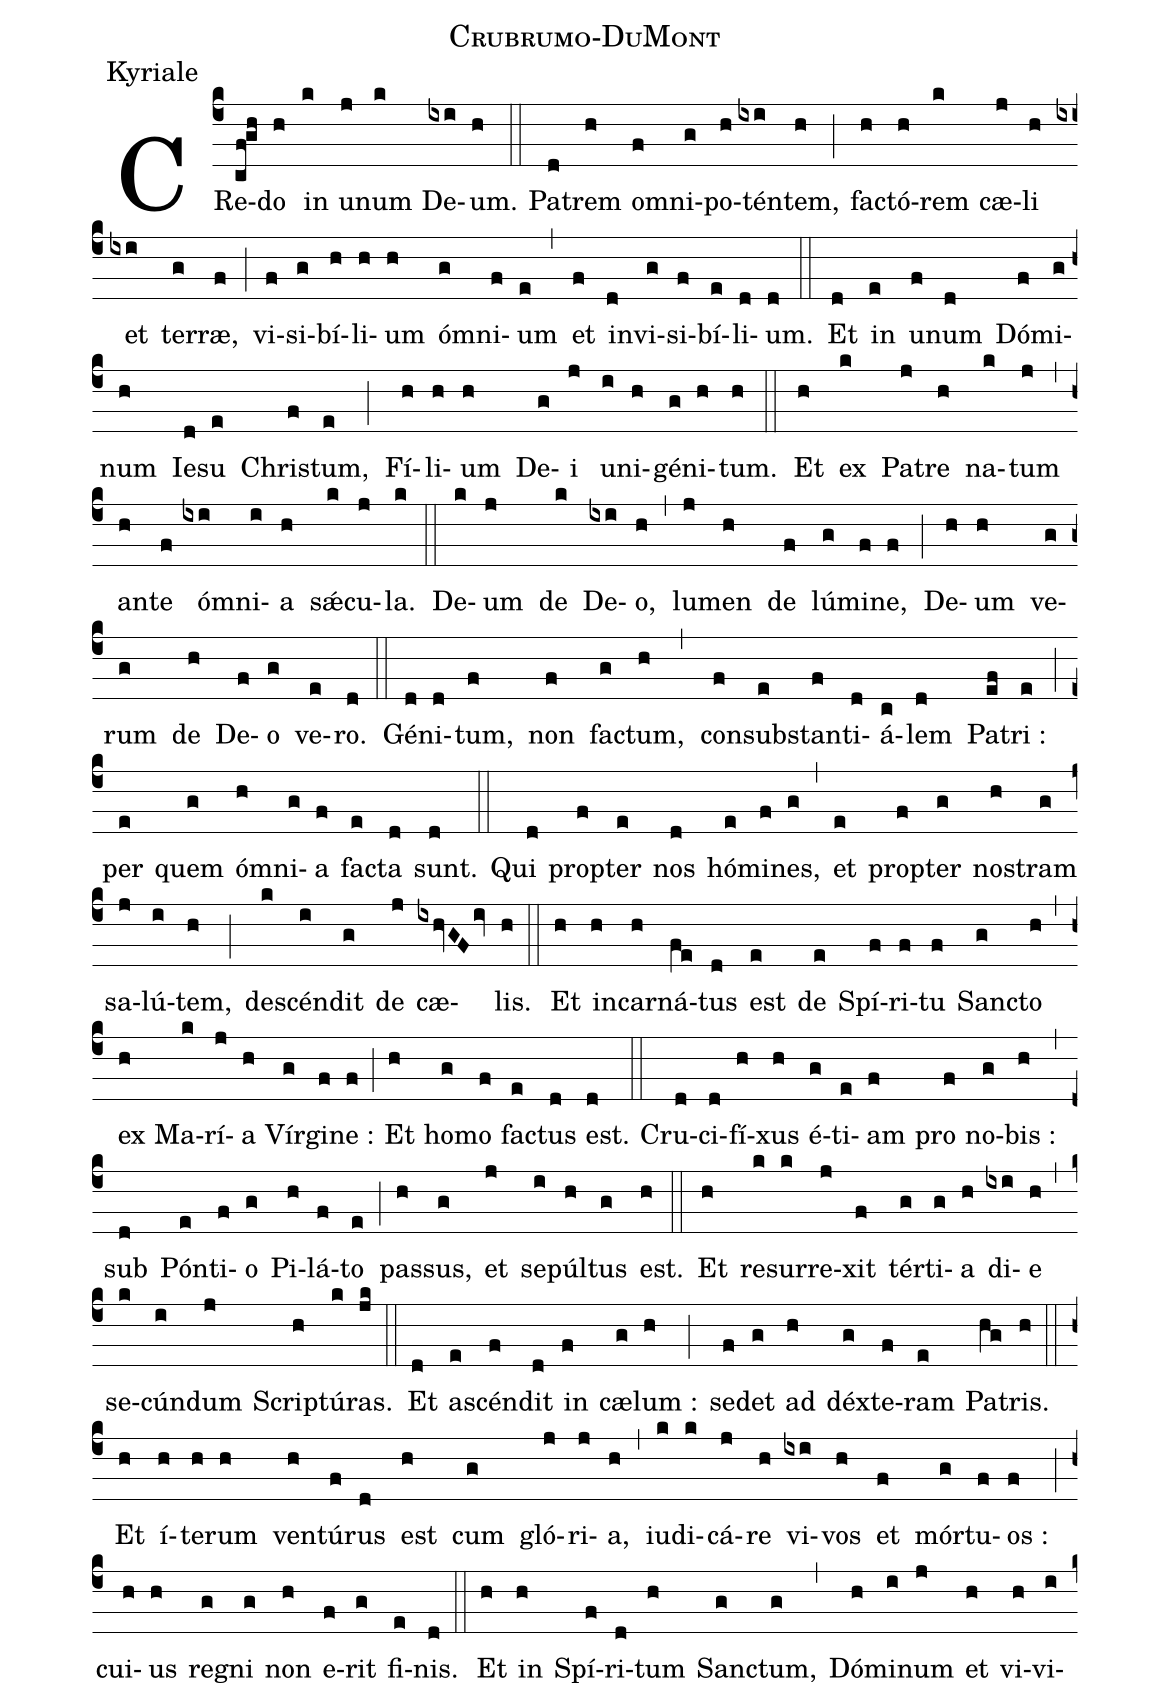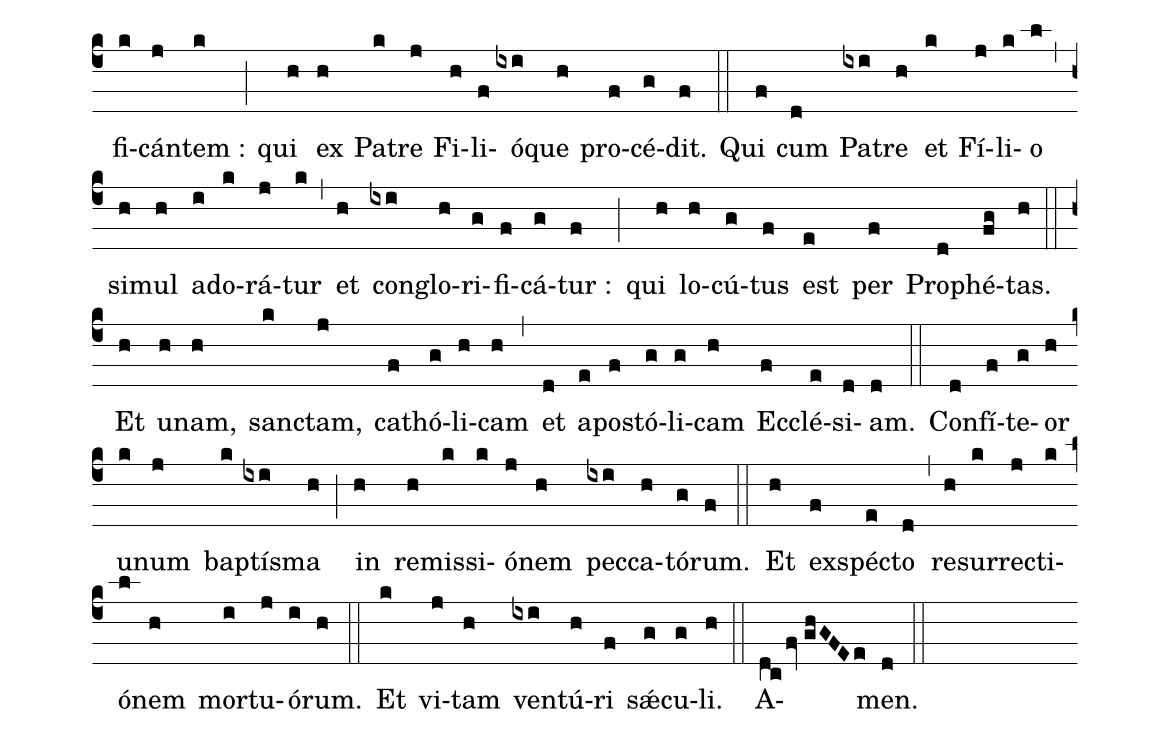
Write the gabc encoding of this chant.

name:Crubrumo-DuMont;
office-part:Kyriale;
%%
(c4)CRe(cf!gh)do(h) in(k) u(j)num(k) De(ixi)um.(h) (::)

Pa(d)trem(h) om(f)ni(g)po(h)tén(ixi)tem,(h) (;)
fa(h)ctó(h)rem(k) cæ(j)li(h) et(ixi) ter(g)ræ,(f) (;) vi(f)si(g)bí(h)li(h)um(h) óm(g)ni(f)um(e) (,) et(f) in(d)vi(g)si(f)bí(e)li(d)um.(d) (::)

Et(d) in(e) u(f)num(d) Dó(f)mi(g)num(h) Ie(d)su(e) Chri(f)stum,(e) (;) Fí(h)li(h)um(h) De(g)i(j) u(i)ni(h)gé(g)ni(h)tum.(h) (::)

Et(h) ex(k) Pa(j)tre(h) na(k)tum(j) (,) an(h)te(f) óm(ixi)ni(i)a(h) sǽ(k)cu(j)la.(k) (::)

De(k)um(j) de(k) De(ixi)o,(h) (,) lu(j)men(h) de(f) lú(g)mi(f)ne,(f) (;) De(h)um(h) ve(g)rum(g) de(h) De(f)o(g) ve(e)ro.(d) (::)

Gé(d)ni(d)tum,(f) non(f) fa(g)ctum,(h) (,) con(f)sub(e)stan(f)ti(d)á(c)lem(d) Pa(ef)tri :(e) (;) per(e) quem(g) óm(h)ni(g)a(f) fa(e)cta(d) sunt.(d) (::)

Qui(d) prop(f)ter(e) nos(d) hó(e)mi(f)nes,(g) (,) et(e) prop(f)ter(g) no(h)stram(g) sa(j)lú(i)tem,(h) (;) de(k)scén(i)dit(g) de(j) cæ(ixhvGFiv)lis.(h) (::)

Et(h) in(h)car(h)ná(fe)tus(d) est(e) de(e) Spí(f)ri(f)tu(f) San(g)cto(h) (,) ex(h) Ma(k)rí(j)a(h) Vír(g)gi(f)ne :(f) (;)
Et(h) ho(g)mo(f) fa(e)ctus(d) est.(d) (::)

Cru(d)ci(d)fí(h)xus(h) é(g)ti(e)am(f) pro(f) no(g)bis :(h) (,) sub(d) Pón(e)ti(f)o(g) Pi(h)lá(f)to(e) (;) pas(h)sus,(g) et(j) se(i)púl(h)tus(g) est.(h) (::)

Et(h) re(k)sur(k)re(j)xit(f) tér(g)ti(g)a(h) di(ixi)e(h) (,) se(k)cún(i)dum(j) Scrip(h)tú(k)ras.(jk) (::)

Et(d) a(e)scén(f)dit(d) in(f) cæ(g)lum :(h) (;) se(f)det(g) ad(h) déx(g)te(f)ram(e) Pa(hg)tris.(h) (::)

Et(h) í(h)te(h)rum(h) ven(h)tú(f)rus(d) est(h) cum(g) gló(j)ri(j)a,(h) (,) iu(k)di(k)cá(j)re(h) vi(ixi)vos(h) et(f) mór(g)tu(f)os :(f) (;) cui(h)us(h) re(g)gni(g) non(h) e(f)rit(g) fi(e)nis.(d) (::)

Et(h) in(h) Spí(f)ri(d)tum(h) San(g)ctum,(g) (,) Dó(h)mi(i)num(j) et(h) vi(h)vi(i)fi(k)cán(j)tem :(k) (;) qui(h) ex(h) Pa(k)tre(j) Fi(h)li(f)ó(ixi)que(h) pro(f)cé(g)dit.(f) (::)

Qui(f) cum(d) Pa(ixi)tre(h) et(k) Fí(j)li(k)o(l) (,) si(h)mul(h) a(i)do(k)rá(j)tur(k) (,) et(h) con(ixi)glo(h)ri(g)fi(f)cá(g)tur :(f) (;) qui(h) lo(h)cú(g)tus(f) est(e) per(f) Pro(d)phé(fg)tas.(h) (::)

Et(h) u(h)nam,(h) san(k)ctam,(j) ca(f)thó(g)li(h)cam(h) (,) et(d) a(e)po(f)stó(g)li(g)cam(h) Ec(f)clé(e)si(d)am.(d) (::)

Con(d)fí(f)te(g)or(h) u(k)num(j) bap(k)tís(ixi)ma(h) (;) in(h) re(h)mis(k)si(k)ó(j)nem(h) pec(ixi)ca(h)tó(g)rum.(f) (::)

Et(h) ex(f)spé(e)cto(d) (,) re(h)sur(k)re(j)cti(k)ó(l)nem(h) mor(i)tu(j)ó(i)rum.(h) (::)

Et(k) vi(j)tam(h) ven(ixi)tú(h)ri(f) sǽ(g)cu(g)li.(h) (::)

A(dcfv!//ghGFEe)men.(d) (::)
